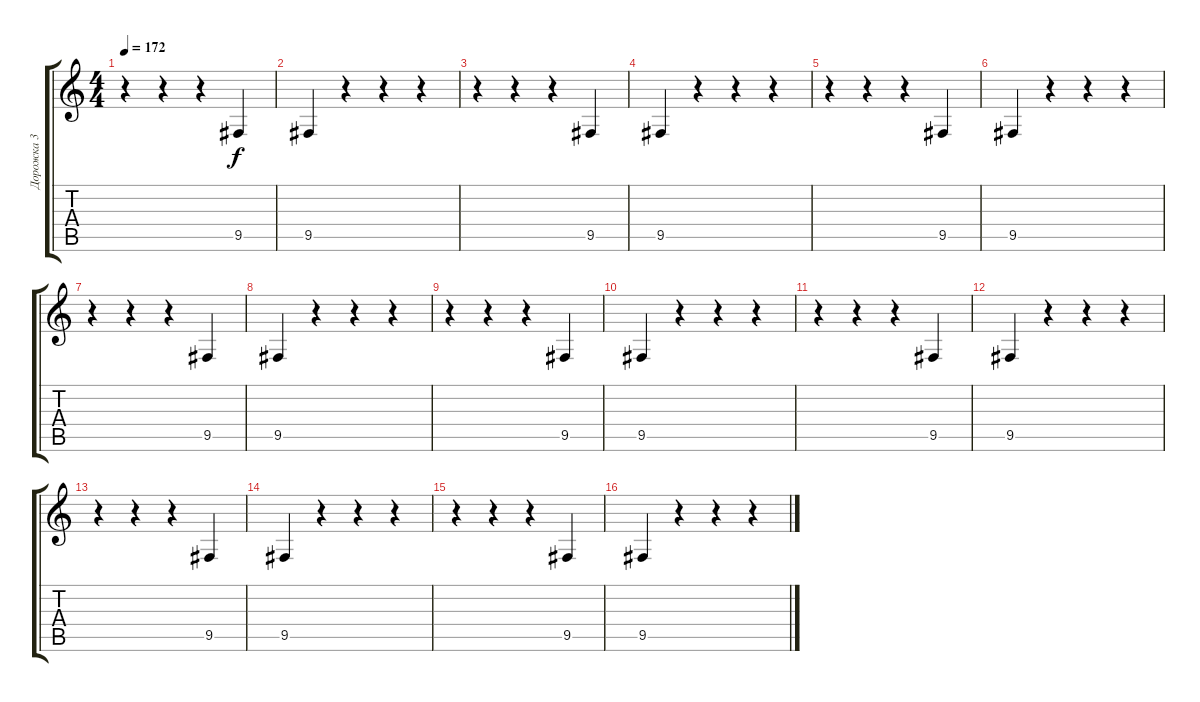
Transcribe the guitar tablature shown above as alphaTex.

\track ("Дорожка 3" "Дорожка 3") {instrument taikodrum}
\staff {score tabs}
\tuning (E4 B3 G3 D3 A2 E2) {hide}
\ts (4 4)
\tempo 172
\clef g2
\ks c
r.4{dy f} r.4 r.4 9.5.4 |
9.5.4 r.4 r.4 r.4 |
r.4 r.4 r.4 9.5.4 |
9.5.4 r.4 r.4 r.4 |
r.4 r.4 r.4 9.5.4 |
9.5.4 r.4 r.4 r.4 |
r.4 r.4 r.4 9.5.4 |
9.5.4 r.4 r.4 r.4 |
r.4 r.4 r.4 9.5.4 |
9.5.4 r.4 r.4 r.4 |
r.4 r.4 r.4 9.5.4 |
9.5.4 r.4 r.4 r.4 |
r.4 r.4 r.4 9.5.4 |
9.5.4 r.4 r.4 r.4 |
r.4 r.4 r.4 9.5.4 |
9.5.4 r.4 r.4 r.4
